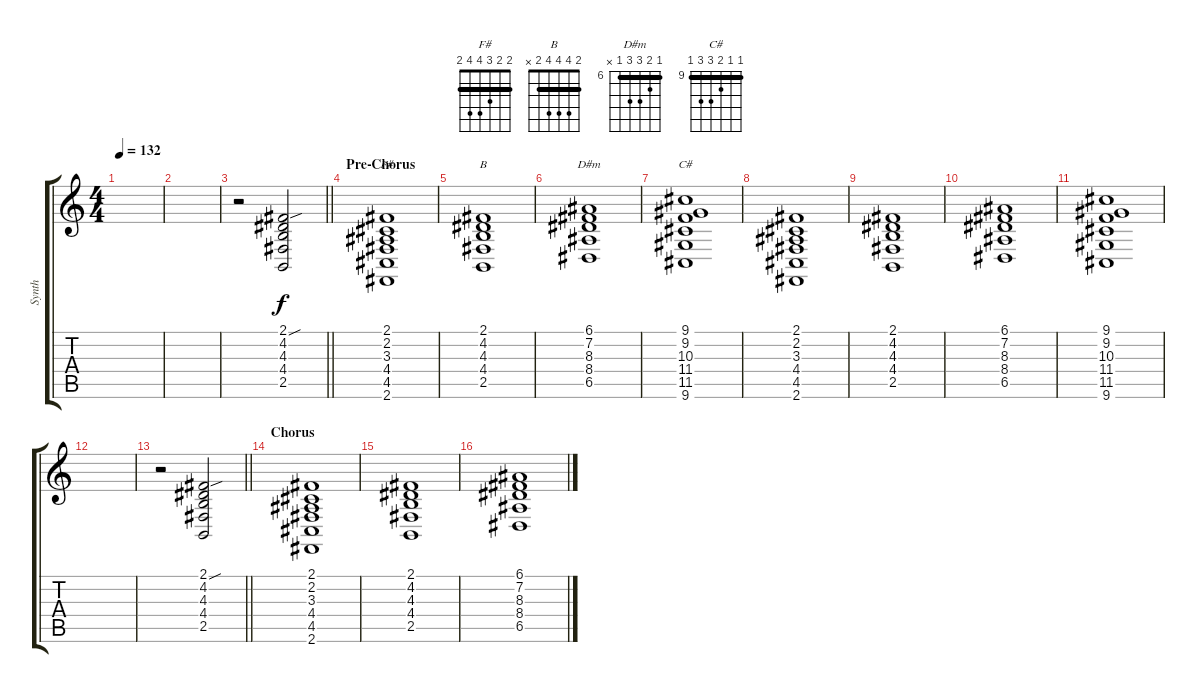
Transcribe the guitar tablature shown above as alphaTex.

\track ("Synth" "Synth") {instrument lead2sawtooth}
\staff {score tabs}
\tuning (E4 B3 G3 D3 A2 E2) {hide}
\chord ("F#" 2 2 3 4 4 2) {barre 2}
\chord ("B" 2 4 4 4 2 x) {barre 2}
\chord ("D#m" 6 7 8 8 6 x) {firstfret 6 barre 6}
\chord ("C#" 9 9 10 11 11 9) {firstfret 9 barre 9}
\ts (4 4)
\tempo 132
\clef g2
\ks c
|
|
\barLineRight lightlight
r.2 (2.1{sou} 4.2 4.3 4.4 2.5).2 |
\section ("" "Pre-Chorus")
(2.1 2.2 3.3 4.4 4.5 2.6).1{ch "F#"} |
(2.1 4.2 4.3 4.4 2.5).1{ch "B"} |
(6.1 7.2 8.3 8.4 6.5).1{ch "D#m"} |
(9.1 9.2 10.3 11.4 11.5 9.6).1{ch "C#"} |
(2.1 2.2 3.3 4.4 4.5 2.6).1 |
(2.1 4.2 4.3 4.4 2.5).1 |
(6.1 7.2 8.3 8.4 6.5).1 |
(9.1 9.2 10.3 11.4 11.5 9.6).1 |
|
\barLineRight lightlight
r.2 (2.1{sou} 4.2 4.3 4.4 2.5).2 |
\section ("" "Chorus")
(2.1 2.2 3.3 4.4 4.5 2.6).1 |
(2.1 4.2 4.3 4.4 2.5).1 |
(6.1 7.2 8.3 8.4 6.5).1
